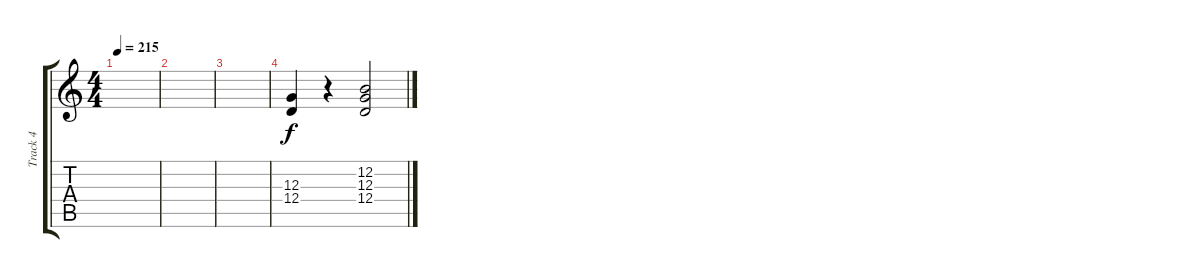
\track ("Track 4" "Track 4") {instrument reversecymbal}
\staff {score tabs}
\tuning (E4 B3 G3 D3 A2 E2) {hide}
\ts (4 4)
\tempo 215
\clef g2
\ks c
|
|
|
(12.3 12.4).4 r.4 (12.2 12.3 12.4).2
